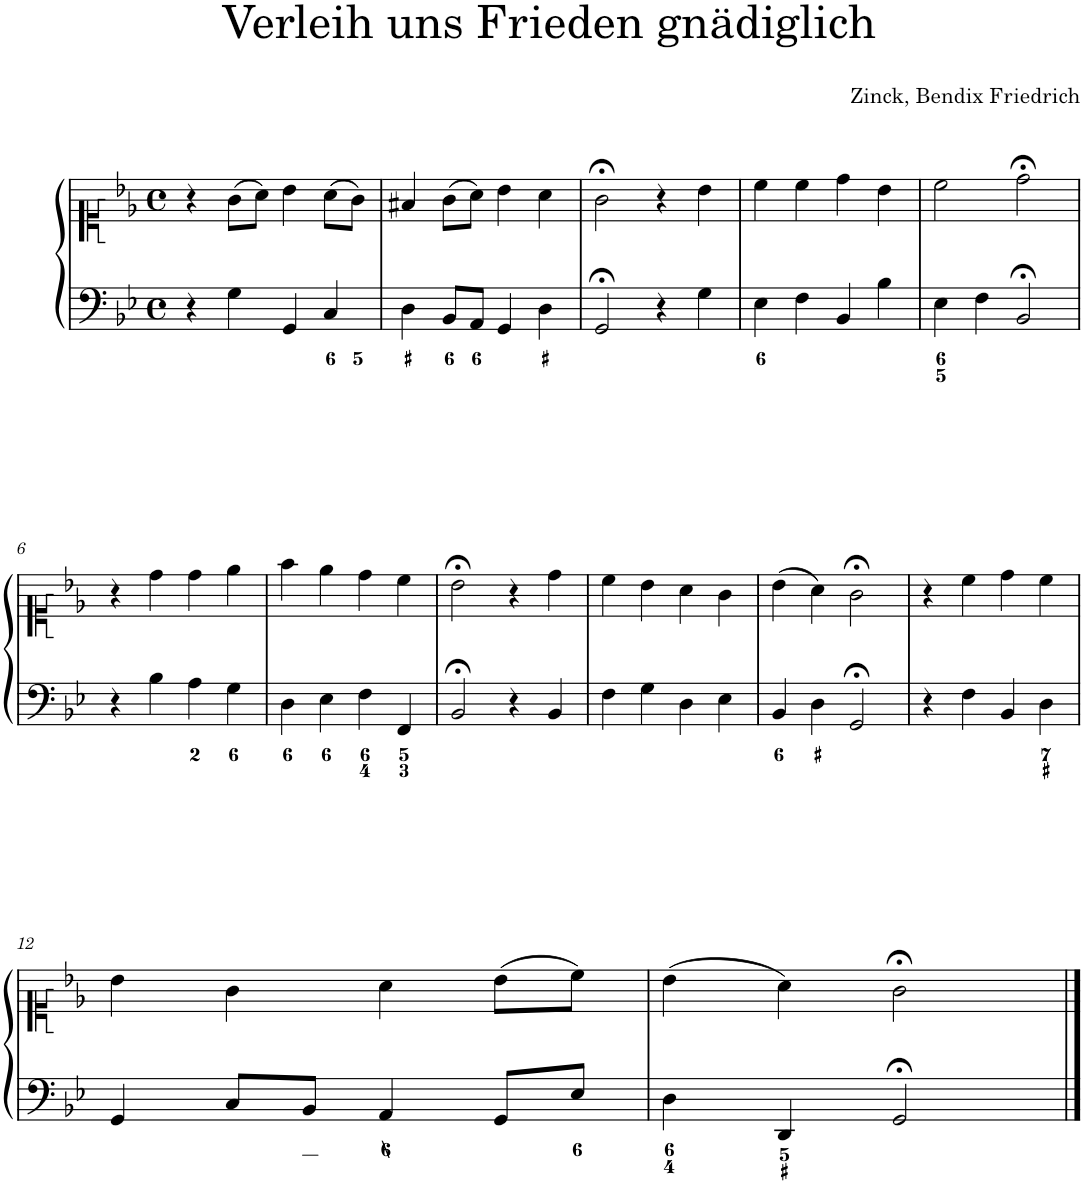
**kern	**kern
*part1	*part1
*staff2	*staff1
*I"Piano	*
*I'Pno.	*
*clefF4	*clefC1
*k[b-e-]	*k[b-e-]
*M4/4	*M4/4
*met(c)	*met(c)
=1	=1
4r	4r
4G\	(8g\L
.	8a\J)
4GG/	4b-\
4C/	(8a\L
.	8g\J)
=2	=2
4D\	4f#X/
8BB-/L	(8g\L
8AA/J	8a\J)
4GG/	4b-\
4D\	4a\
=3	=3
2GG;</	2g;<\
4r	4r
4G\	4b-\
=4	=4
4E-\	4cc\
4F\	4cc\
4BB-/	4dd\
4B-\	4b-\
=5	=5
4E-\	2cc\
4F\	.
2BB-;</	2dd;<\
!!LO:LB:g=z
=6	=6
4r	4r
4B-\	4dd\
4A\	4dd\
4G\	4ee-\
=7	=7
4D\	4ff\
4E-\	4ee-\
4F\	4dd\
4FF/	4cc\
=8	=8
2BB-;</	2b-;<\
4r	4r
4BB-/	4dd\
=9	=9
4F\	4cc\
4G\	4b-\
4D\	4a\
4E-\	4g\
=10	=10
4BB-/	(4b-\
4D\	4a\)
2GG;</	2g;<\
=11	=11
4r	4r
4F\	4cc\
4BB-/	4dd\
4D\	4cc\
!!LO:LB:g=z
=12	=12
4GG/	4b-\
8C/L	4g\
8BB-/J	.
4AA/	4a\
8GG/L	(8b-\L
8E-/J	8cc\J)
=13	=13
4D\	(4b-\
4DD/	4a\)
2GG;</	2g;<\
==	==
*-	*-
